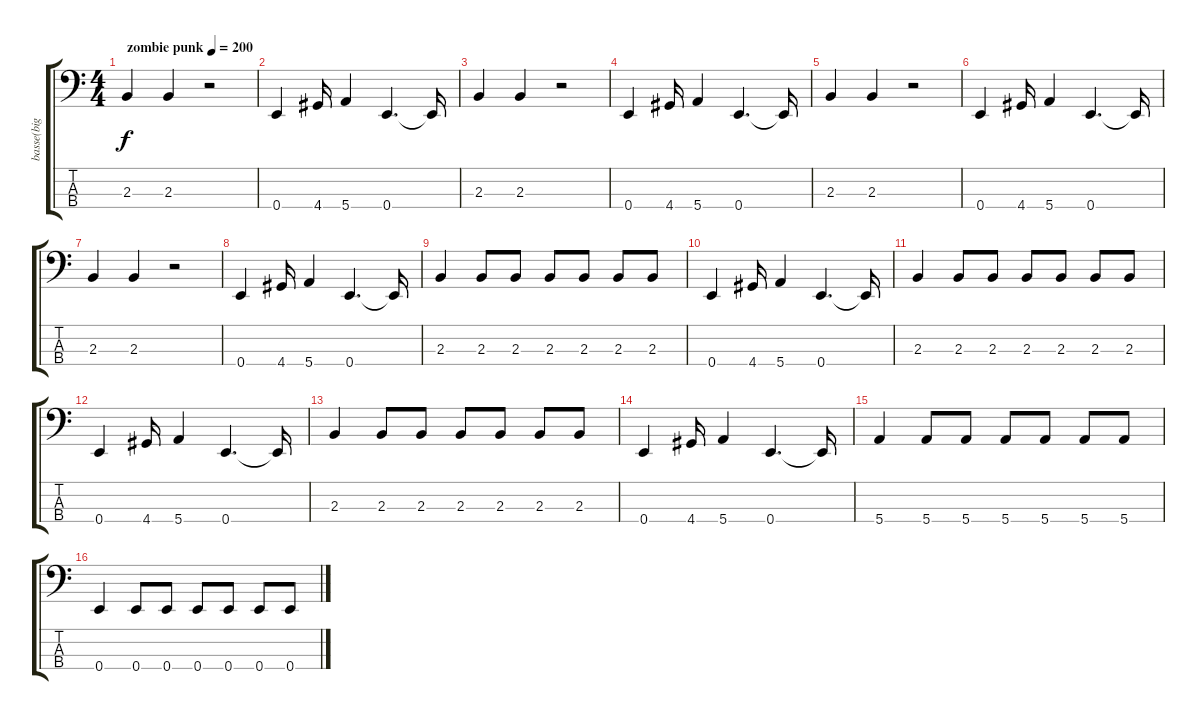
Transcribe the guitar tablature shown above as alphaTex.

\track ("basse(big jay)" "basse(big ") {instrument electricbasspick}
\staff {score tabs}
\tuning (G2 D2 A1 E1) {hide}
\ts (4 4)
\tempo (200 "zombie punk")
\clef f4
\ks c
2.3.4{dy f instrument electricbasspick} 2.3.4 r.2 |
0.4.4 4.4.16 5.4.4 0.4.4{d} 0.4{t}.16 |
2.3.4 2.3.4 r.2 |
0.4.4 4.4.16 5.4.4 0.4.4{d} 0.4{t}.16 |
2.3.4 2.3.4 r.2 |
0.4.4 4.4.16 5.4.4 0.4.4{d} 0.4{t}.16 |
2.3.4 2.3.4 r.2 |
0.4.4 4.4.16 5.4.4 0.4.4{d} 0.4{t}.16 |
2.3.4 2.3.8 2.3.8 2.3.8 2.3.8 2.3.8 2.3.8 |
0.4.4 4.4.16 5.4.4 0.4.4{d} 0.4{t}.16 |
2.3.4 2.3.8 2.3.8 2.3.8 2.3.8 2.3.8 2.3.8 |
0.4.4 4.4.16 5.4.4 0.4.4{d} 0.4{t}.16 |
2.3.4 2.3.8 2.3.8 2.3.8 2.3.8 2.3.8 2.3.8 |
0.4.4 4.4.16 5.4.4 0.4.4{d} 0.4{t}.16 |
5.4.4 5.4.8 5.4.8 5.4.8 5.4.8 5.4.8 5.4.8 |
0.4.4 0.4.8 0.4.8 0.4.8 0.4.8 0.4.8 0.4.8
